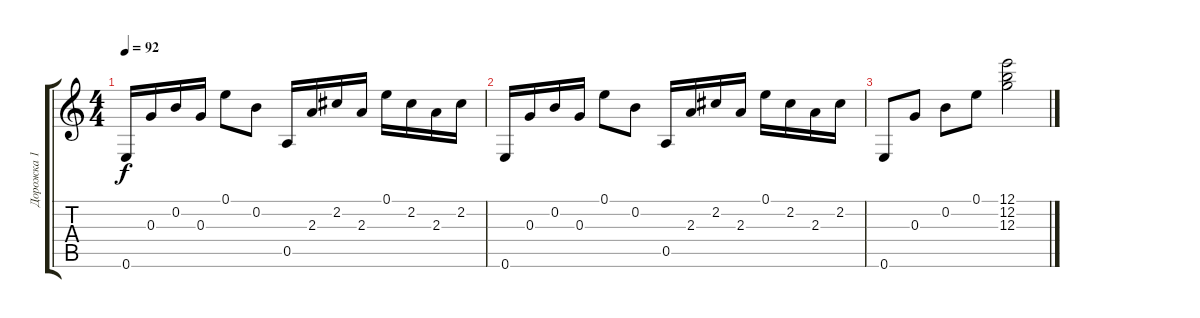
\track ("Дорожка 1" "Дорожка 1") {instrument acousticguitarnylon}
\staff {score tabs}
\tuning (E4 B3 G3 D3 A2 E2) {hide}
\ts (4 4)
\tempo 92
\clef g2
\ks c
0.6.16{dy f} 0.3.16 0.2.16 0.3.16 0.1.8 0.2.8 0.5.16 2.3.16 2.2.16 2.3.16 0.1.16 2.2.16 2.3.16 2.2.16 |
0.6.16 0.3.16 0.2.16 0.3.16 0.1.8 0.2.8 0.5.16 2.3.16 2.2.16 2.3.16 0.1.16 2.2.16 2.3.16 2.2.16 |
0.6.8 0.3.8 0.2.8 0.1.8 (12.1 12.2 12.3).2
